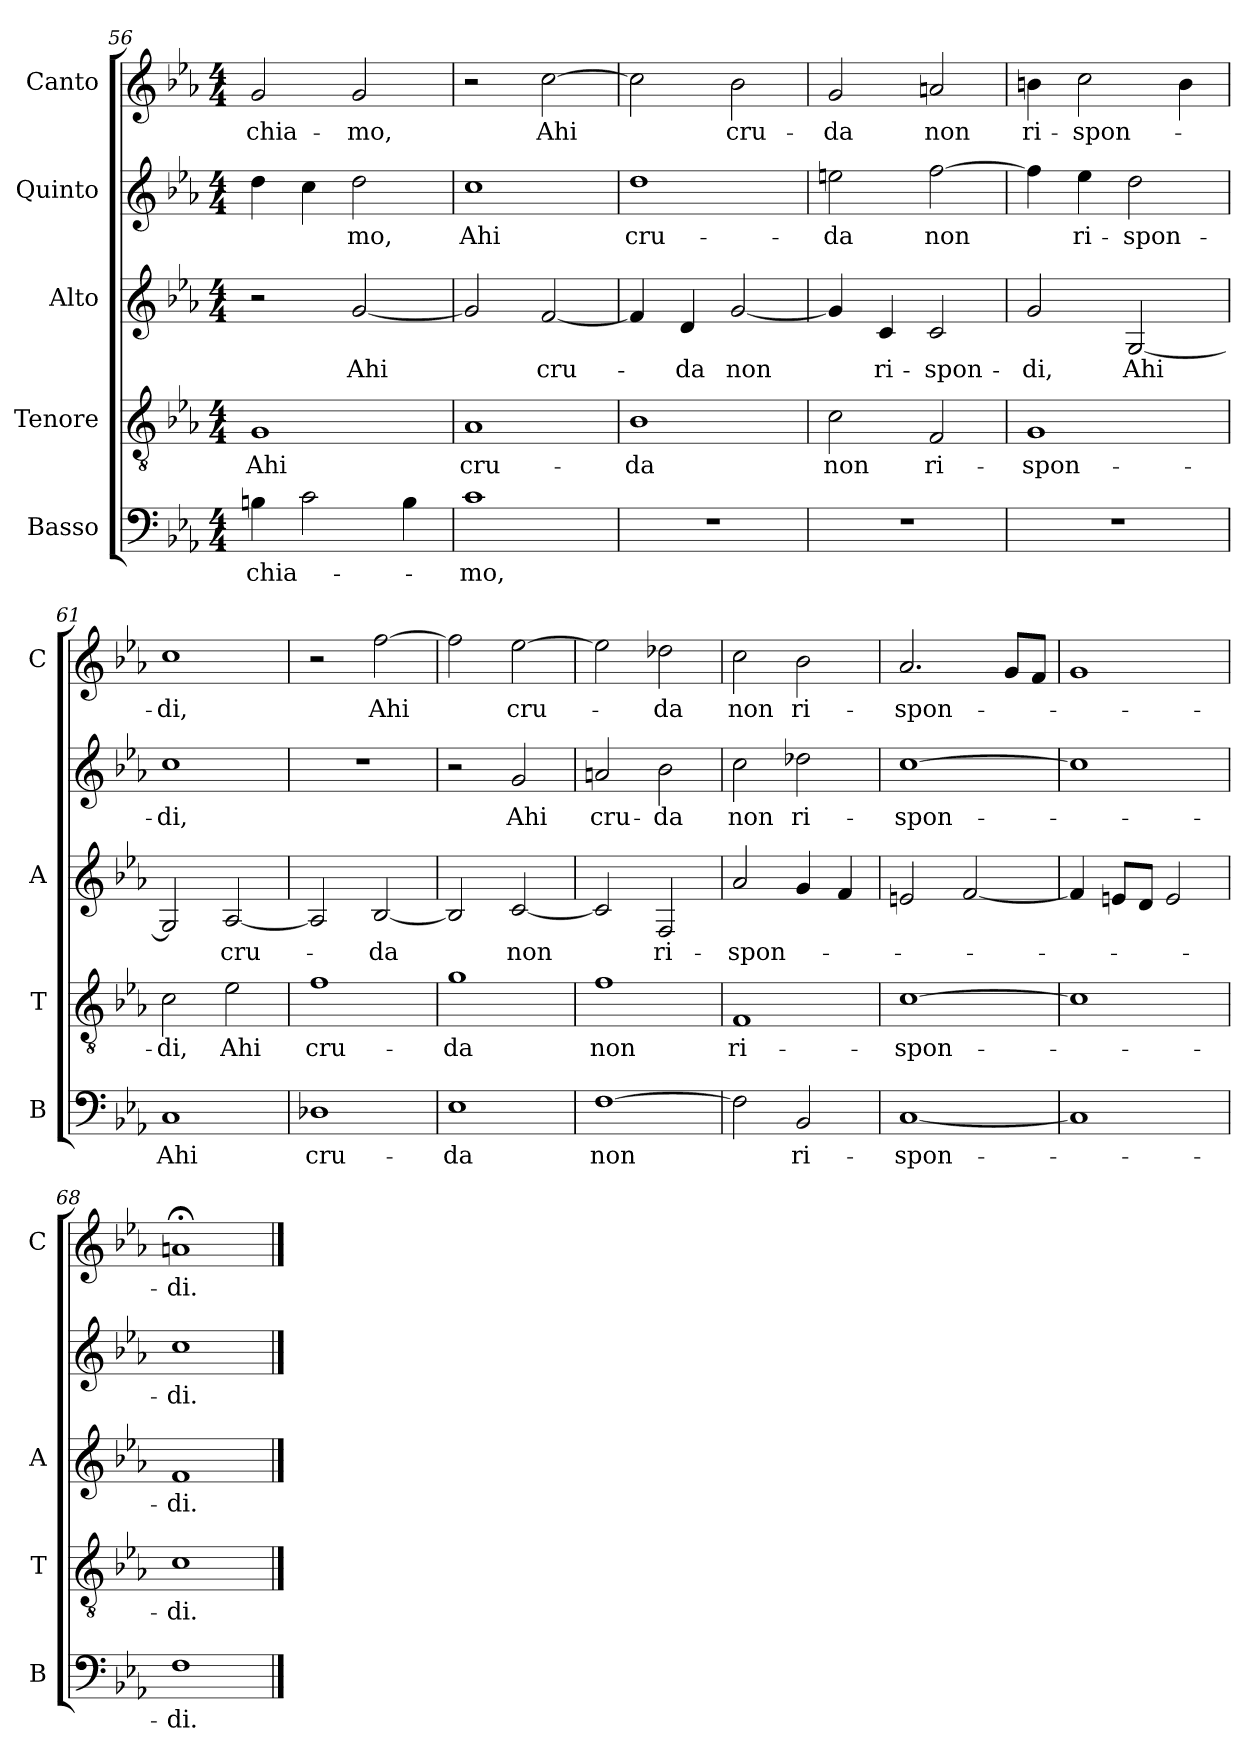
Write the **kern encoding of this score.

**kern	**text	**kern	**text	**kern	**text	**kern	**text	**kern	**text
*part5	*part5	*part4	*part4	*part3	*part3	*part2	*part2	*part1	*part1
*staff5	*staff5	*staff4	*staff4	*staff3	*staff3	*staff2	*staff2	*staff1	*staff1
*I"Basso	*	*I"Tenore	*	*I"Alto	*	*I"Quinto	*	*I"Canto	*
*I'B	*	*I'T	*	*I'A	*	*	*	*I'C	*
*clefF4	*	*clefGv2	*	*clefG2	*	*clefG2	*	*clefG2	*
*k[b-e-a-]	*	*k[b-e-a-]	*	*k[b-e-a-]	*	*k[b-e-a-]	*	*k[b-e-a-]	*
*E-:	*	*E-:	*	*E-:	*	*E-:	*	*E-:	*
*M4/4	*	*M4/4	*	*M4/4	*	*M4/4	*	*M4/4	*
=56	=56	=56	=56	=56	=56	=56	=56	=56	=56
!	!LO:LY:b	!	!LO:LY:b	!	!	!	!	!	!LO:LY:b
4Bn\	chia-	1G	Ahi	2r	.	4dd\	.	2g/	chia-
2c\	.	.	.	.	.	4cc\	.	.	.
!	!	!	!	!	!LO:LY:b	!	!LO:LY:b	!	!LO:LY:b
.	.	.	.	[2g/	Ahi	2dd\	-mo,	2g/	-mo,
4B\	.	.	.	.	.	.	.	.	.
!!LO:LB:g=z
=57	=57	=57	=57	=57	=57	=57	=57	=57	=57
!	!LO:LY:b	!	!LO:LY:b	!	!	!	!LO:LY:b	!	!
1c	-mo,	1A-	cru-	2g/]	.	1cc	Ahi	2r	.
!	!	!	!	!	!LO:LY:b	!	!	!	!LO:LY:b
.	.	.	.	[2f/	cru-	.	.	[2cc\	Ahi
=58	=58	=58	=58	=58	=58	=58	=58	=58	=58
!	!	!	!LO:LY:b	!	!	!	!LO:LY:b	!	!
1r	.	1B-	-da	4f/]	.	1dd	cru-	2cc\]	.
!	!	!	!	!	!LO:LY:b	!	!	!	!
.	.	.	.	4d/	-da	.	.	.	.
!	!	!	!	!	!LO:LY:b	!	!	!	!LO:LY:b
.	.	.	.	[2g/	non	.	.	2b-\	cru-
=59	=59	=59	=59	=59	=59	=59	=59	=59	=59
!	!	!	!LO:LY:b	!	!	!	!LO:LY:b	!	!LO:LY:b
1r	.	2c\	non	4g/]	.	2een\	-da	2g/	-da
!	!	!	!	!	!LO:LY:b	!	!	!	!
.	.	.	.	4c/	ri-	.	.	.	.
!	!	!	!LO:LY:b	!	!LO:LY:b	!	!LO:LY:b	!	!LO:LY:b
.	.	2F/	ri-	2c/	-spon-	[2ff\	non	2an/	non
=60	=60	=60	=60	=60	=60	=60	=60	=60	=60
!	!	!	!LO:LY:b	!	!LO:LY:b	!	!	!	!LO:LY:b
1r	.	1G	-spon-	2g/	-di,	4ff\]	.	4bn\	ri-
!	!	!	!	!	!	!	!LO:LY:b	!	!LO:LY:b
.	.	.	.	.	.	4ee-\	ri-	2cc\	-spon-
!	!	!	!	!	!LO:LY:b	!	!LO:LY:b	!	!
.	.	.	.	[2G/	Ahi	2dd\	-spon-	.	.
.	.	.	.	.	.	.	.	4b\	.
=61	=61	=61	=61	=61	=61	=61	=61	=61	=61
!	!LO:LY:b	!	!LO:LY:b	!	!	!	!LO:LY:b	!	!LO:LY:b
1C	Ahi	2c\	-di,	2G/]	.	1cc	-di,	1cc	-di,
!	!	!	!LO:LY:b	!	!LO:LY:b	!	!	!	!
.	.	2e-\	Ahi	[2A-/	cru-	.	.	.	.
=62	=62	=62	=62	=62	=62	=62	=62	=62	=62
!	!LO:LY:b	!	!LO:LY:b	!	!	!	!	!	!
1D-X	cru-	1f	cru-	2A-/]	.	1r	.	2r	.
!	!	!	!	!	!LO:LY:b	!	!	!	!LO:LY:b
.	.	.	.	[2B-/	-da	.	.	[2ff\	Ahi
!!LO:LB:g=z
=63	=63	=63	=63	=63	=63	=63	=63	=63	=63
!	!LO:LY:b	!	!LO:LY:b	!	!	!	!	!	!
1E-	-da	1g	-da	2B-/]	.	2r	.	2ff\]	.
!	!	!	!	!	!LO:LY:b	!	!LO:LY:b	!	!LO:LY:b
.	.	.	.	[2c/	non	2g/	Ahi	[2ee-\	cru-
=64	=64	=64	=64	=64	=64	=64	=64	=64	=64
!	!LO:LY:b	!	!LO:LY:b	!	!	!	!LO:LY:b	!	!
[1F	non	1f	non	2c/]	.	2an/	cru-	2ee-\]	.
!	!	!	!	!	!LO:LY:b	!	!LO:LY:b	!	!LO:LY:b
.	.	.	.	2F/	ri-	2b-\	-da	2dd-X\	-da
=65	=65	=65	=65	=65	=65	=65	=65	=65	=65
!	!	!	!LO:LY:b	!	!LO:LY:b	!	!LO:LY:b	!	!LO:LY:b
2F\]	.	1F	ri-	2a-/	-spon-	2cc\	non	2cc\	non
!	!LO:LY:b	!	!	!	!	!	!LO:LY:b	!	!LO:LY:b
2BB-/	ri-	.	.	4g/	.	2dd-X\	ri-	2b-\	ri-
.	.	.	.	4f/	.	.	.	.	.
=66	=66	=66	=66	=66	=66	=66	=66	=66	=66
!	!LO:LY:b	!	!LO:LY:b	!	!	!	!LO:LY:b	!	!LO:LY:b
[1C	-spon-	[1c	-spon-	2en/	.	[1cc	-spon-	2.a-/	-spon-
.	.	.	.	[2f/	.	.	.	.	.
.	.	.	.	.	.	.	.	8g/L	.
.	.	.	.	.	.	.	.	8f/J	.
=67	=67	=67	=67	=67	=67	=67	=67	=67	=67
1C]	.	1c]	.	4f/]	.	1cc]	.	1g	.
.	.	.	.	8en/L	.	.	.	.	.
.	.	.	.	8d/J	.	.	.	.	.
.	.	.	.	2e/	.	.	.	.	.
=68	=68	=68	=68	=68	=68	=68	=68	=68	=68
!	!LO:LY:b	!	!LO:LY:b	!	!LO:LY:b	!	!LO:LY:b	!	!LO:LY:b
1F	-di.	1c	-di.	1f	-di.	1cc	-di.	1an;<	-di.
==	==	==	==	==	==	==	==	==	==
*-	*-	*-	*-	*-	*-	*-	*-	*-	*-
